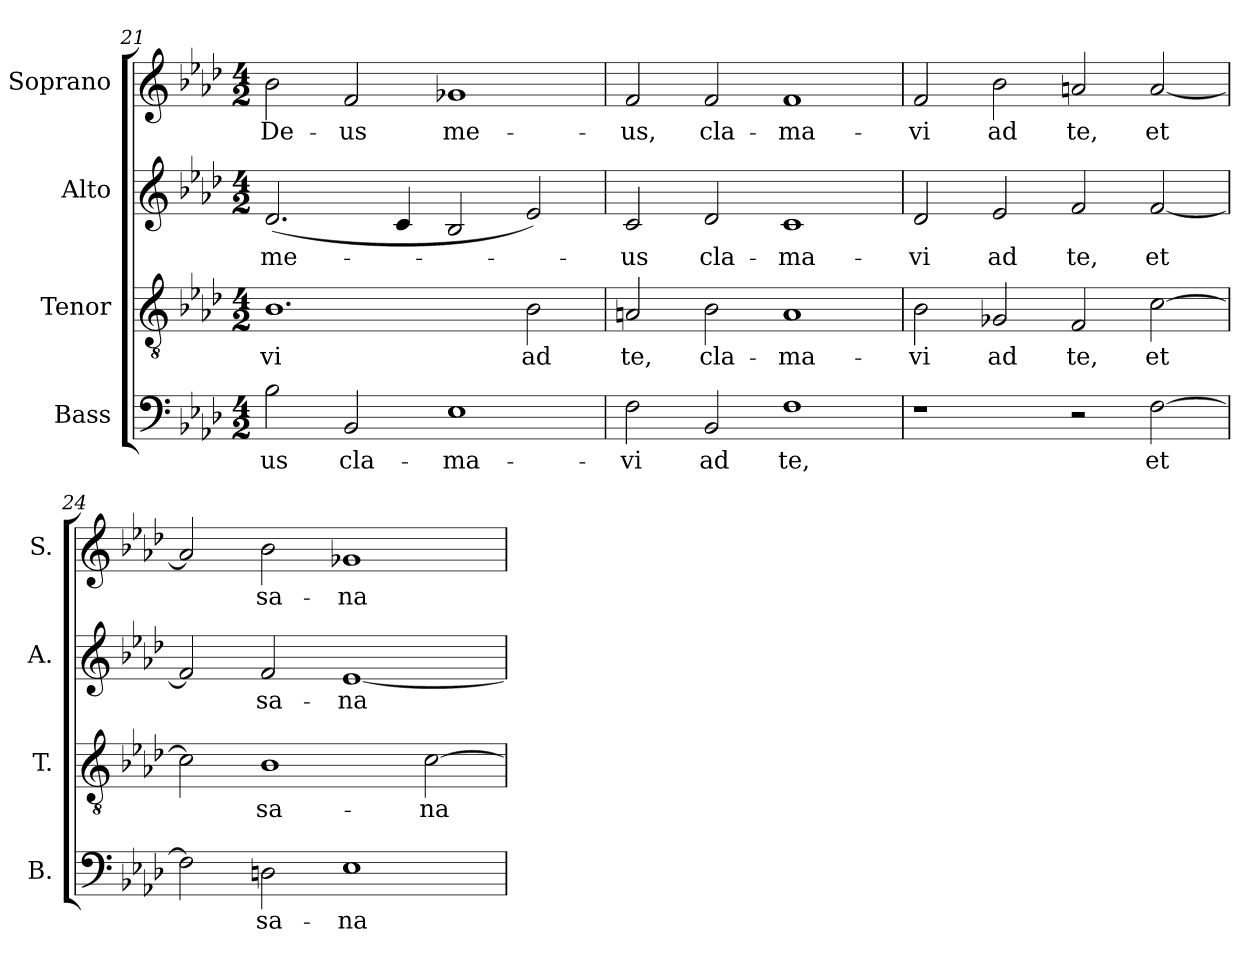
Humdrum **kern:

**kern	**text	**kern	**text	**kern	**text	**kern	**text
*part4	*part4	*part3	*part3	*part2	*part2	*part1	*part1
*staff4	*staff4	*staff3	*staff3	*staff2	*staff2	*staff1	*staff1
*I"Bass	*	*I"Tenor	*	*I"Alto	*	*I"Soprano	*
*I'B.	*	*I'T.	*	*I'A.	*	*I'S.	*
*clefF4	*	*clefGv2	*	*clefG2	*	*clefG2	*
*	*	*ITrd7c12	*	*	*	*	*
*k[b-e-a-d-]	*	*k[b-e-a-d-]	*	*k[b-e-a-d-]	*	*k[b-e-a-d-]	*
*A-:	*	*A-:	*	*A-:	*	*A-:	*
*M4/2	*	*M4/2	*	*M4/2	*	*M4/2	*
=21	=21	=21	=21	=21	=21	=21	=21
!	!LO:LY:b:color=#000000	!	!	!	!	!	!
!	!	!	!LO:LY:b:color=#000000	!	!	!	!
!	!	!	!	!	!LO:LY:b:color=#000000	!	!
!	!	!	!	!	!	!	!LO:LY:b:color=#000000
2B-i\	-us	1.BB-i	-vi	(2.d-i/	me-	2b-i\	De-
!	!LO:LY:b:color=#000000	!	!	!	!	!	!
!	!	!	!	!	!	!	!LO:LY:b:color=#000000
2BB-i/	cla-	.	.	.	.	2fi/	-us
.	.	.	.	4ci/	.	.	.
!	!LO:LY:b:color=#000000	!	!	!	!	!	!
!	!	!	!	!	!	!	!LO:LY:b:color=#000000
1E-i	-ma-	.	.	2B-i/	.	1g-Xi	me-
!	!	!	!LO:LY:b:color=#000000	!	!	!	!
.	.	2BB-i\	ad	2e-i/)	.	.	.
!!LO:LB:g=z
=22	=22	=22	=22	=22	=22	=22	=22
!	!LO:LY:b:color=#000000	!	!	!	!	!	!
!	!	!	!LO:LY:b:color=#000000	!	!	!	!
!	!	!	!	!	!LO:LY:b:color=#000000	!	!
!	!	!	!	!	!	!	!LO:LY:b:color=#000000
2Fi\	-vi	2AAni/	te,	2ci/	-us	2fi/	-us,
!	!LO:LY:b:color=#000000	!	!	!	!	!	!
!	!	!	!LO:LY:b:color=#000000	!	!	!	!
!	!	!	!	!	!LO:LY:b:color=#000000	!	!
!	!	!	!	!	!	!	!LO:LY:b:color=#000000
2BB-i/	ad	2BB-i\	cla-	2d-i/	cla-	2fi/	cla-
!	!LO:LY:b:color=#000000	!	!	!	!	!	!
!	!	!	!LO:LY:b:color=#000000	!	!	!	!
!	!	!	!	!	!LO:LY:b:color=#000000	!	!
!	!	!	!	!	!	!	!LO:LY:b:color=#000000
1Fi	te,	1AAi	-ma-	1ci	-ma-	1fi	-ma-
=23	=23	=23	=23	=23	=23	=23	=23
!	!	!	!LO:LY:b:color=#000000	!	!	!	!
!	!	!	!	!	!LO:LY:b:color=#000000	!	!
!	!	!	!	!	!	!	!LO:LY:b:color=#000000
1r	.	2BB-i\	-vi	2d-i/	-vi	2fi/	-vi
!	!	!	!LO:LY:b:color=#000000	!	!	!	!
!	!	!	!	!	!LO:LY:b:color=#000000	!	!
!	!	!	!	!	!	!	!LO:LY:b:color=#000000
.	.	2GG-Xi/	ad	2e-i/	ad	2b-i\	ad
!	!	!	!LO:LY:b:color=#000000	!	!	!	!
!	!	!	!	!	!LO:LY:b:color=#000000	!	!
!	!	!	!	!	!	!	!LO:LY:b:color=#000000
2r	.	2FFi/	te,	2fi/	te,	2ani/	te,
!	!LO:LY:b:color=#000000	!	!	!	!	!	!
!	!	!	!LO:LY:b:color=#000000	!	!	!	!
!	!	!	!	!	!LO:LY:b:color=#000000	!	!
!	!	!	!	!	!	!	!LO:LY:b:color=#000000
[2Fi\	et	[2Ci\	et	[2fi/	et	[2ai/	et
=24	=24	=24	=24	=24	=24	=24	=24
2Fi\]	.	2Ci\]	.	2fi/]	.	2ai/]	.
!	!LO:LY:b:color=#000000	!	!	!	!	!	!
!	!	!	!LO:LY:b:color=#000000	!	!	!	!
!	!	!	!	!	!LO:LY:b:color=#000000	!	!
!	!	!	!	!	!	!	!LO:LY:b:color=#000000
2Dni\	sa-	1BB-i	sa-	2fi/	sa-	2b-i\	sa-
!	!LO:LY:b:color=#000000	!	!	!	!	!	!
!	!	!	!	!	!LO:LY:b:color=#000000	!	!
!	!	!	!	!	!	!	!LO:LY:b:color=#000000
1E-i	-na-	.	.	[1e-i	-na-	1g-Xi	-na-
!	!	!	!LO:LY:b:color=#000000	!	!	!	!
.	.	[2Ci\	-na-	.	.	.	.
=	=	=	=	=	=	=	=
*-	*-	*-	*-	*-	*-	*-	*-
